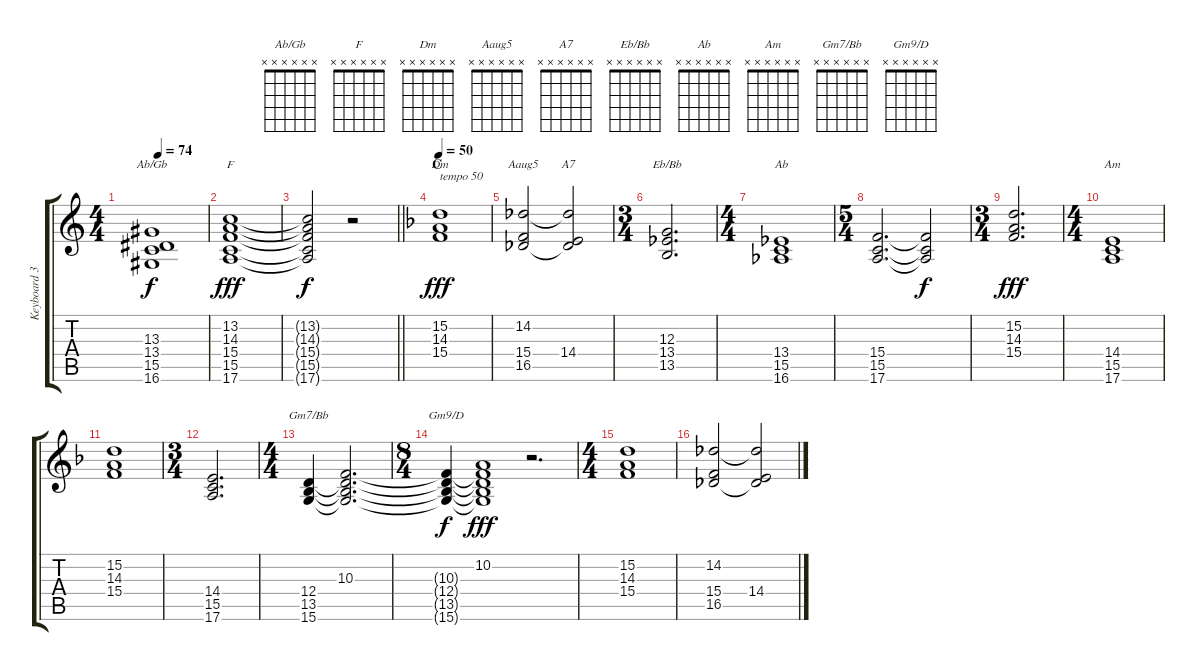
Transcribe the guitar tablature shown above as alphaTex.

\track ("Keyboard 3" "Keyboard 3") {instrument synthstrings1}
\staff {score tabs}
\tuning (E4 B3 G3 D3 A2 E2) {hide}
\chord ("Ab/Gb" x x x x x x)
\chord ("F" x x x x x x)
\chord ("Dm" x x x x x x)
\chord ("Aaug5" x x x x x x)
\chord ("A7" x x x x x x)
\chord ("Eb/Bb" x x x x x x)
\chord ("Ab" x x x x x x)
\chord ("Am" x x x x x x)
\chord ("Gm7/Bb" x x x x x x)
\chord ("Gm9/D" x x x x x x)
\ts (4 4)
\tempo 74
\clef g2
\ks c
(13.3{t} 13.4{t} 15.5{t} 16.6{t}).1{ch "Ab/Gb" dy f} |
(13.2 14.3 15.4 15.5 17.6).1{ch "F" dy fff} |
\barLineRight lightlight
(13.2{t} 14.3{t} 15.4{t} 15.5{t} 17.6{t}).2{dy f} r.2 |
\section ("" "C")
\tempo 50
\ks f
(15.2 14.3 15.4).1{ch "Dm" txt "tempo 50" dy fff} |
(14.2 15.4 16.5).2{ch "Aaug5"} (14.2{t} 14.4 16.5{t}).2{ch "A7"} |
\ts (3 4)
(12.3 13.4 13.5).2{d ch "Eb/Bb"} |
\ts (4 4)
(13.4 15.5 16.6).1{ch "Ab"} |
\ts (5 4)
(15.4 15.5 17.6).2{d} (15.4{t} 15.5{t} 17.6{t}).2{dy f} |
\ts (3 4)
(15.2 14.3 15.4).2{d dy fff} |
\ts (4 4)
(14.4 15.5 17.6).1{ch "Am"} |
(15.2 14.3 15.4).1 |
\ts (3 4)
(14.4 15.5 17.6).2{d} |
\ts (4 4)
(12.4 13.5 15.6).4{ch "Gm7/Bb"} (10.3 12.4{t} 13.5{t} 15.6{t}).2{d} |
\ts (8 4)
(10.3{t} 12.4{t} 13.5{t} 15.6{t}).4{ch "Gm9/D" dy f} (10.2 10.3{t} 12.4{t} 13.5{t} 15.6{t}).1{dy fff} r.2{d} |
\ts (4 4)
(15.2 14.3 15.4).1 |
(14.2 15.4 16.5).2 (14.2{t} 14.4 16.5{t}).2
